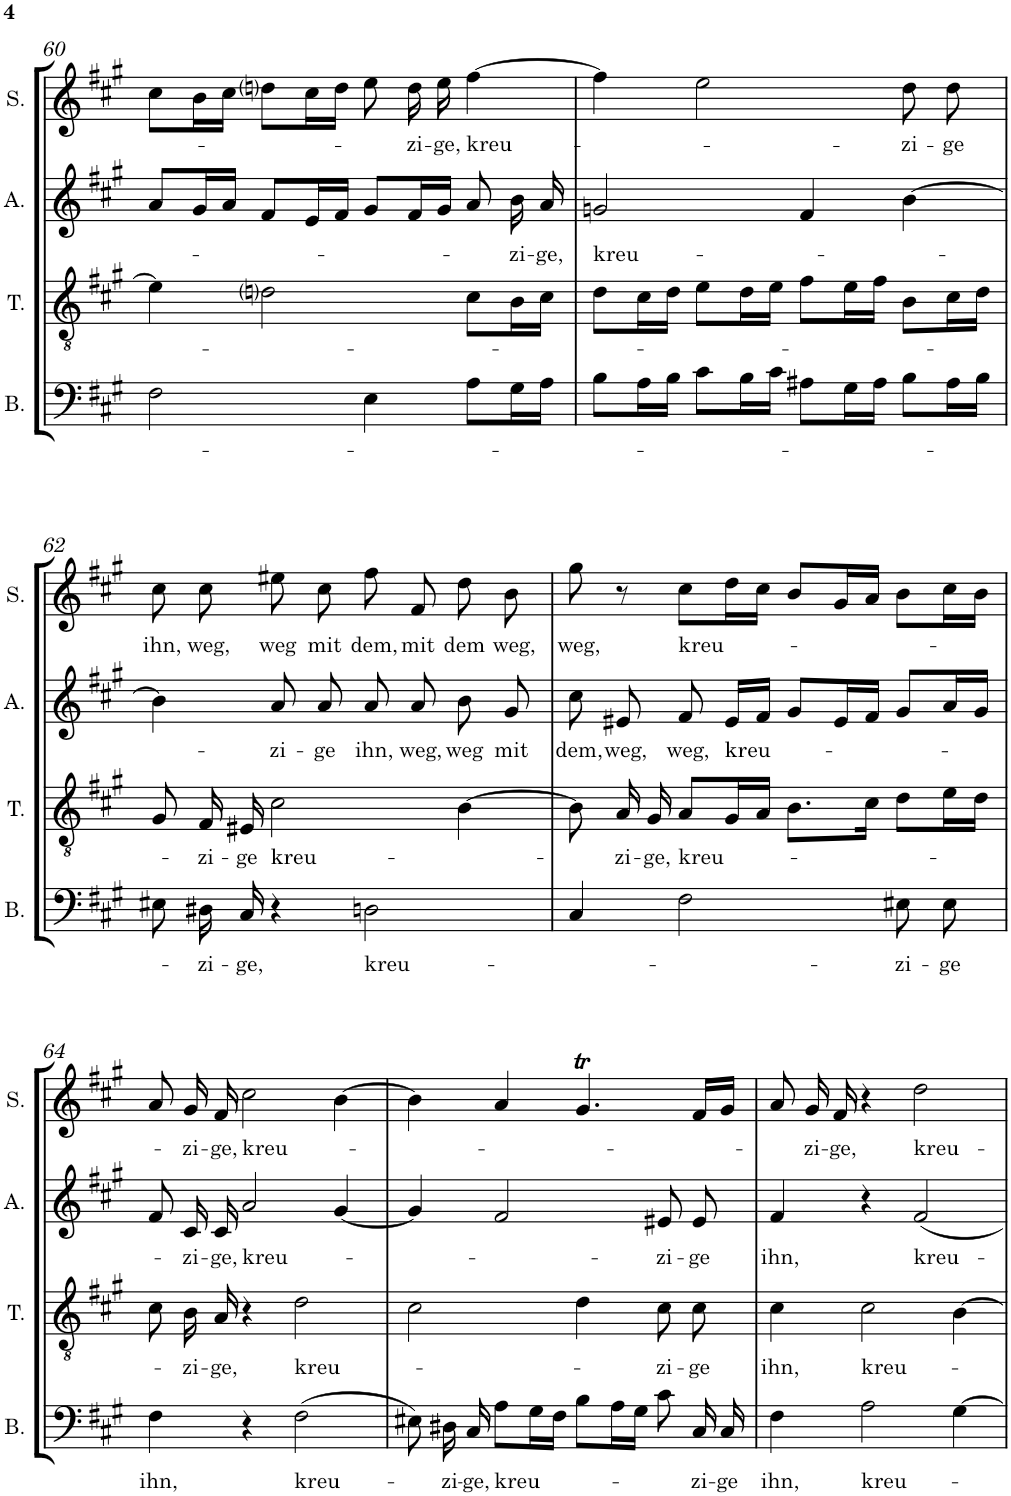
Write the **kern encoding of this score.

**kern	**text	**kern	**text	**kern	**text	**kern	**text
*part4	*part4	*part3	*part3	*part2	*part2	*part1	*part1
*staff4	*staff4	*staff3	*staff3	*staff2	*staff2	*staff1	*staff1
*I"Baß	*	*I"Tenor	*	*I"Alt	*	*I"Sopran	*
*I'B.	*	*I'T.	*	*I'A.	*	*I'S.	*
!!LO:PB:g=z
*clefF4	*	*clefGv2	*	*clefG2	*	*clefG2	*
*k[f#c#g#]	*	*k[f#c#g#]	*	*k[f#c#g#]	*	*k[f#c#g#]	*
*A:	*	*A:	*	*A:	*	*A:	*
*M4/4	*	*M4/4	*	*M4/4	*	*M4/4	*
=60	=60	=60	=60	=60	=60	=60	=60
2F#\	.	4e\]	.	8a/L	.	8cc#\L	.
.	.	.	.	16g#/L	.	16b\L	.
.	.	.	.	16a/JJ	.	16cc#\JJ	.
.	.	2dni\	.	8f#/L	.	8ddni\L	.
.	.	.	.	16e/L	.	16cc#\L	.
.	.	.	.	16f#/JJ	.	16dd\JJ	.
4E\	.	.	.	8g#/L	.	8ee\	.
!	!	!	!	!	!	!	!LO:LY:b
.	.	.	.	16f#/L	.	16dd\	-zi-
!	!	!	!	!	!	!	!LO:LY:b
.	.	.	.	16g#/JJ	.	16ee\	-ge,
!	!	!	!	!	!	!	!LO:LY:b
8A\L	.	8c#\L	.	8a/	.	[4ff#\	kreu-
!	!	!	!	!	!LO:LY:b	!	!
16G#\L	.	16B\L	.	16b\	-zi-	.	.
!	!	!	!	!	!LO:LY:b	!	!
16A\JJ	.	16c#\JJ	.	16a/	-ge,	.	.
=61	=61	=61	=61	=61	=61	=61	=61
!	!	!	!	!	!LO:LY:b	!	!
8B\L	.	8d\L	.	2gn/	kreu-	4ff#\]	.
16A\L	.	16c#\L	.	.	.	.	.
16B\JJ	.	16d\JJ	.	.	.	.	.
8c#\L	.	8e\L	.	.	.	2ee\	.
16B\L	.	16d\L	.	.	.	.	.
16c#\JJ	.	16e\JJ	.	.	.	.	.
8A#X\L	.	8f#\L	.	4f#/	.	.	.
16G#\L	.	16e\L	.	.	.	.	.
16A#\JJ	.	16f#\JJ	.	.	.	.	.
!	!	!	!	!	!	!	!LO:LY:b
8B\L	.	8B\L	.	[4b\	.	8dd\	-zi-
!	!	!	!	!	!	!	!LO:LY:b
16A#\L	.	16c#\L	.	.	.	8dd\	-ge
16B\JJ	.	16d\JJ	.	.	.	.	.
!!LO:LB:g=z
=62	=62	=62	=62	=62	=62	=62	=62
!	!	!	!	!	!	!	!LO:LY:b
8E#X\	.	8G#/	.	4b\]	.	8cc#\	ihn,
!	!LO:LY:b	!	!LO:LY:b	!	!	!	!LO:LY:b
16D#X\	-zi-	16F#/	-zi-	.	.	8cc#\	weg,
!	!LO:LY:b	!	!LO:LY:b	!	!	!	!
16C#/	-ge,	16E#X/	-ge	.	.	.	.
!	!	!	!LO:LY:b	!	!LO:LY:b	!	!LO:LY:b
4r	.	2c#\	kreu-	8a/	-zi-	8ee#X\	weg
!	!	!	!	!	!LO:LY:b	!	!LO:LY:b
.	.	.	.	8a/	-ge	8cc#\	mit
!	!LO:LY:b	!	!	!	!LO:LY:b	!	!LO:LY:b
2Dn\	kreu-	.	.	8a/	ihn,	8ff#\	dem,
!	!	!	!	!	!LO:LY:b	!	!LO:LY:b
.	.	.	.	8a/	weg,	8f#/	mit
!	!	!	!	!	!LO:LY:b	!	!LO:LY:b
.	.	[4B\	.	8b\	weg	8dd\	dem
!	!	!	!	!	!LO:LY:b	!	!LO:LY:b
.	.	.	.	8g#/	mit	8b\	weg,
=63	=63	=63	=63	=63	=63	=63	=63
!	!	!	!	!	!LO:LY:b	!	!LO:LY:b
4C#/	.	8B\]	.	8cc#\	dem,	8gg#\	weg,
!	!	!	!LO:LY:b	!	!LO:LY:b	!	!
.	.	16A/	-zi-	8e#X/	weg,	8r	.
!	!	!	!LO:LY:b	!	!	!	!
.	.	16G#/	-ge,	.	.	.	.
!	!	!	!LO:LY:b	!	!LO:LY:b	!	!LO:LY:b
2F#\	.	8A/L	kreu-	8f#/	weg,	8cc#\L	kreu-
!	!	!	!	!	!LO:LY:b	!	!
.	.	16G#/L	.	16e#/LL	kreu-	16dd\L	.
.	.	16A/JJ	.	16f#/JJ	.	16cc#\JJ	.
.	.	8.B\L	.	8g#/L	.	8b/L	.
.	.	.	.	16e#/L	.	16g#/L	.
.	.	16c#\Jk	.	16f#/JJ	.	16a/JJ	.
!	!LO:LY:b	!	!	!	!	!	!
8E#X\	-zi-	8d\L	.	8g#/L	.	8b\L	.
!	!LO:LY:b	!	!	!	!	!	!
8E#\	-ge	16e\L	.	16a/L	.	16cc#\L	.
.	.	16d\JJ	.	16g#/JJ	.	16b\JJ	.
!!LO:LB:g=z
=64	=64	=64	=64	=64	=64	=64	=64
!	!LO:LY:b	!	!	!	!	!	!
4F#\	ihn,	8c#\	.	8f#/	.	8a/	.
!	!	!	!LO:LY:b	!	!LO:LY:b	!	!LO:LY:b
.	.	16B\	-zi-	16c#/	-zi-	16g#/	-zi-
!	!	!	!LO:LY:b	!	!LO:LY:b	!	!LO:LY:b
.	.	16A/	-ge,	16c#/	-ge,	16f#/	-ge,
!	!	!	!	!	!LO:LY:b	!	!LO:LY:b
4r	.	4r	.	2a/	kreu-	2cc#\	kreu-
!	!LO:LY:b	!	!LO:LY:b	!	!	!	!
(>2F#\	kreu-	2d\	kreu-	.	.	.	.
.	.	.	.	[4g#/	.	[4b\	.
=65	=65	=65	=65	=65	=65	=65	=65
8E#X\)	.	2c#\	.	4g#/]	.	4b\]	.
!	!LO:LY:b	!	!	!	!	!	!
16D#X\	-zi-	.	.	.	.	.	.
!	!LO:LY:b	!	!	!	!	!	!
16C#/	-ge,	.	.	.	.	.	.
!	!LO:LY:b	!	!	!	!	!	!
8A\L	kreu-	.	.	2f#/	.	4a/	.
16G#\L	.	.	.	.	.	.	.
16F#\JJ	.	.	.	.	.	.	.
8B\L	.	4d\	.	.	.	4.g#t/	.
16A\L	.	.	.	.	.	.	.
16G#\JJ	.	.	.	.	.	.	.
!	!	!	!LO:LY:b	!	!LO:LY:b	!	!
8c#\	.	8c#\	-zi-	8e#X/	-zi-	.	.
!	!LO:LY:b	!	!LO:LY:b	!	!LO:LY:b	!	!
16C#/	-zi-	8c#\	-ge	8e#/	-ge	16f#/LL	.
!	!LO:LY:b	!	!	!	!	!	!
16C#/	-ge	.	.	.	.	16g#/JJ	.
=66	=66	=66	=66	=66	=66	=66	=66
!	!LO:LY:b	!	!LO:LY:b	!	!LO:LY:b	!	!
4F#\	ihn,	4c#\	ihn,	4f#/	ihn,	8a/	.
!	!	!	!	!	!	!	!LO:LY:b
.	.	.	.	.	.	16g#/	-zi-
!	!	!	!	!	!	!	!LO:LY:b
.	.	.	.	.	.	16f#/	-ge,
!	!LO:LY:b	!	!LO:LY:b	!	!	!	!
2A\	kreu-	2c#\	kreu-	4r	.	4r	.
!	!	!	!	!	!LO:LY:b	!	!LO:LY:b
.	.	.	.	2f#/	kreu-	2dd\	kreu-
[4G#\	.	[4B\	.	.	.	.	.
=	=	=	=	=	=	=	=
*-	*-	*-	*-	*-	*-	*-	*-
